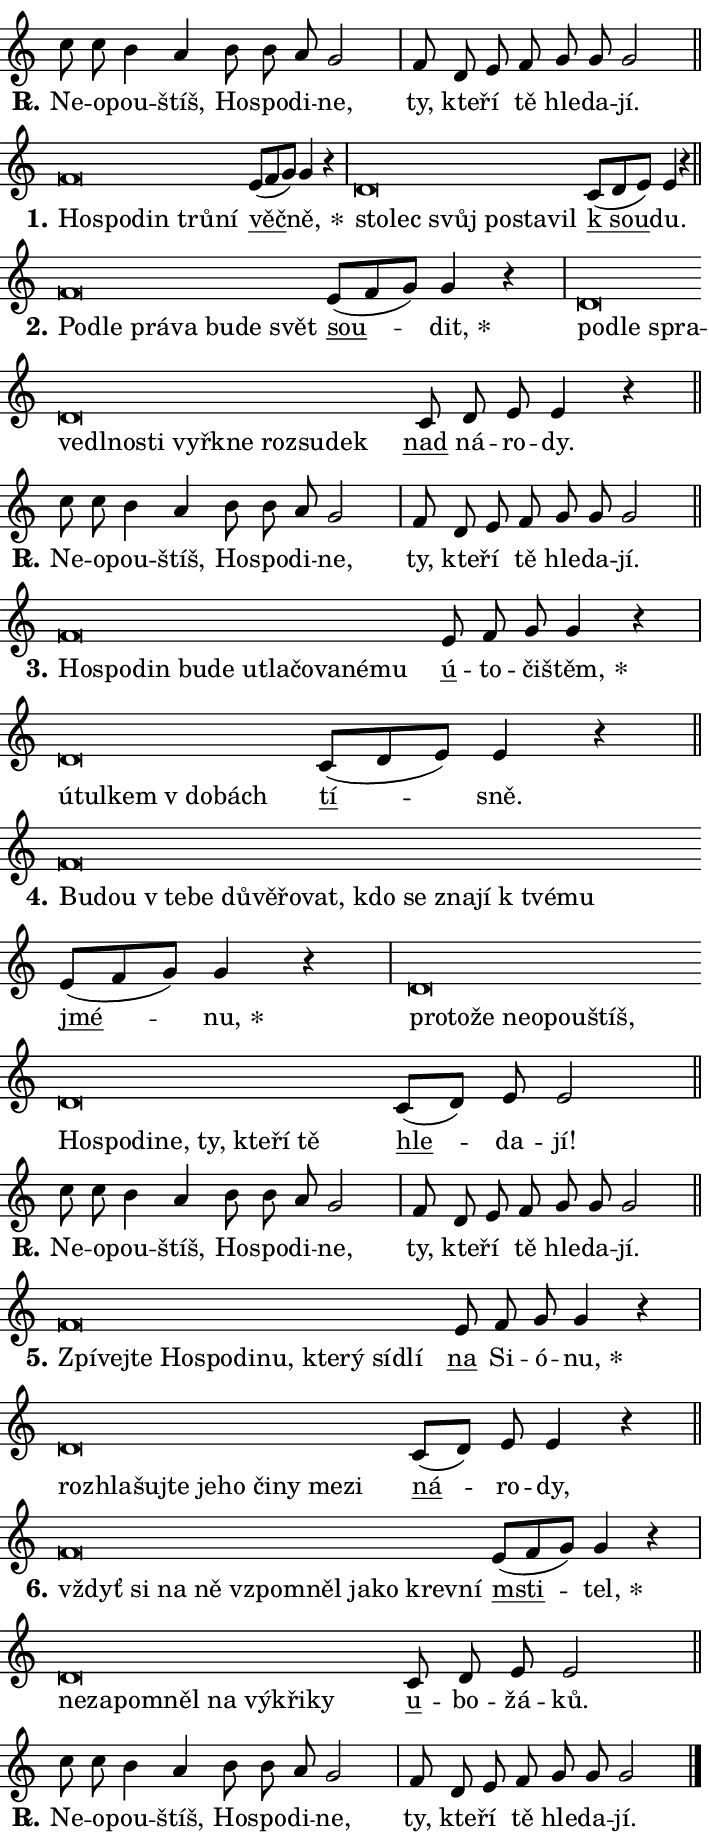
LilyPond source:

\version "2.24.0"
\header { tagline = "" }
\paper {
  indent = 0\cm
  top-margin = 0\cm
  right-margin = 0.13\cm % to fit lyric hyphens
  bottom-margin = 0\cm
  left-margin = 0\cm
  paper-width = 12\cm
  page-breaking = #ly:one-page-breaking
  system-system-spacing.basic-distance = #11
  score-system-spacing.basic-distance = #11
  ragged-last = ##f
}


%% Author: Thomas Morley
%% https://lists.gnu.org/archive/html/lilypond-user/2020-05/msg00002.html
#(define (line-position grob)
"Returns position of @var[grob} in current system:
   @code{'start}, if at first time-step
   @code{'end}, if at last time-step
   @code{'middle} otherwise
"
  (let* ((col (ly:item-get-column grob))
         (ln (ly:grob-object col 'left-neighbor))
         (rn (ly:grob-object col 'right-neighbor))
         (col-to-check-left (if (ly:grob? ln) ln col))
         (col-to-check-right (if (ly:grob? rn) rn col))
         (break-dir-left
           (and
             (ly:grob-property col-to-check-left 'non-musical #f)
             (ly:item-break-dir col-to-check-left)))
         (break-dir-right
           (and
             (ly:grob-property col-to-check-right 'non-musical #f)
             (ly:item-break-dir col-to-check-right))))
        (cond ((eqv? 1 break-dir-left) 'start)
              ((eqv? -1 break-dir-right) 'end)
              (else 'middle))))

#(define (tranparent-at-line-position vctor)
  (lambda (grob)
  "Relying on @code{line-position} select the relevant enry from @var{vctor}.
Used to determine transparency,"
    (case (line-position grob)
      ((end) (not (vector-ref vctor 0)))
      ((middle) (not (vector-ref vctor 1)))
      ((start) (not (vector-ref vctor 2))))))

noteHeadBreakVisibility =
#(define-music-function (break-visibility)(vector?)
"Makes @code{NoteHead}s transparent relying on @var{break-visibility}"
#{
  \override NoteHead.transparent =
    #(tranparent-at-line-position break-visibility)
#})

#(define delete-ledgers-for-transparent-note-heads
  (lambda (grob)
    "Reads whether a @code{NoteHead} is transparent.
If so this @code{NoteHead} is removed from @code{'note-heads} from
@var{grob}, which is supposed to be @code{LedgerLineSpanner}.
As a result ledgers are not printed for this @code{NoteHead}"
    (let* ((nhds-array (ly:grob-object grob 'note-heads))
           (nhds-list
             (if (ly:grob-array? nhds-array)
                 (ly:grob-array->list nhds-array)
                 '()))
           ;; Relies on the transparent-property being done before
           ;; Staff.LedgerLineSpanner.after-line-breaking is executed.
           ;; This is fragile ...
           (to-keep
             (remove
               (lambda (nhd)
                 (ly:grob-property nhd 'transparent #f))
               nhds-list)))
      ;; TODO find a better method to iterate over grob-arrays, similiar
      ;; to filter/remove etc for lists
      ;; For now rebuilt from scratch
      (set! (ly:grob-object grob 'note-heads)  '())
      (for-each
        (lambda (nhd)
          (ly:pointer-group-interface::add-grob grob 'note-heads nhd))
        to-keep))))

squashNotes = {
  \override NoteHead.X-extent = #'(-0.2 . 0.2)
  \override NoteHead.Y-extent = #'(-0.75 . 0)
  \override NoteHead.stencil =
    #(lambda (grob)
       (let ((pos (ly:grob-property grob 'staff-position)))
         (begin
           (if (< pos -7) (display "ERROR: Lower brevis then expected\n") (display ""))
           (if (<= pos -6) ly:text-interface::print ly:note-head::print))))
}
unSquashNotes = {
  \revert NoteHead.X-extent
  \revert NoteHead.Y-extent
  \revert NoteHead.stencil
}

hideNotes = \noteHeadBreakVisibility #begin-of-line-visible
unHideNotes = \noteHeadBreakVisibility #all-visible

% work-around for resetting accidentals
% https://lilypond.org/doc/v2.23/Documentation/notation/displaying-rhythms#unmetered-music
cadenzaMeasure = {
  \cadenzaOff
  \partial 1024 s1024
  \cadenzaOn
}

#(define-markup-command (accent layout props text) (markup?)
  "Underline accented syllable"
  (interpret-markup layout props
    #{\markup \override #'(offset . 4.3) \underline { #text }#}))

responsum = \markup \concat {
  "R" \hspace #-1.05 \path #0.1 #'((moveto 0 0.07) (lineto 0.9 0.8)) \hspace #0.05 "."
}

spaceSize = #0.6828661417322834 % exact space size for TeX Gyre Schola

\layout {
  \context {
    \Staff
    \remove "Time_signature_engraver"
    \override LedgerLineSpanner.after-line-breaking = #delete-ledgers-for-transparent-note-heads
  }
  \context {
    \Lyrics {
      \override LyricSpace.minimum-distance = \spaceSize
      \override LyricText.font-name = #"TeX Gyre Schola"
      \override LyricText.font-size = 1
      \override StanzaNumber.font-name = #"TeX Gyre Schola Bold"
      \override StanzaNumber.font-size = 1
    }
  }
  \context {
    \Score 
    \override NoteHead.text =
      #(lambda (grob) 
        (let ((pos (ly:grob-property grob 'staff-position)))
          #{\markup {
            \combine
              \halign #-0.55 \raise #(if (= pos -6) 0 0.5) \override #'(thickness . 2) \draw-line #'(3.2 . 0)
              \musicglyph "noteheads.sM1"
          }#}))
  }
}

% magnetic-lyrics.ily
%
%   written by
%     Jean Abou Samra <jean@abou-samra.fr>
%     Werner Lemberg <wl@gnu.org>
%
%   adapted by
%     Jiri Hon <jiri.hon@gmail.com>
%
% Version 2022-Apr-15

% https://www.mail-archive.com/lilypond-user@gnu.org/msg149350.html

#(define (Left_hyphen_pointer_engraver context)
   "Collect syllable-hyphen-syllable occurrences in lyrics and store
them in properties.  This engraver only looks to the left.  For
example, if the lyrics input is @code{foo -- bar}, it does the
following.

@itemize @bullet
@item
Set the @code{text} property of the @code{LyricHyphen} grob between
@q{foo} and @q{bar} to @code{foo}.

@item
Set the @code{left-hyphen} property of the @code{LyricText} grob with
text @q{foo} to the @code{LyricHyphen} grob between @q{foo} and
@q{bar}.
@end itemize

Use this auxiliary engraver in combination with the
@code{lyric-@/text::@/apply-@/magnetic-@/offset!} hook."
   (let ((hyphen #f)
         (text #f))
     (make-engraver
      (acknowledgers
       ((lyric-syllable-interface engraver grob source-engraver)
        (set! text grob)))
      (end-acknowledgers
       ((lyric-hyphen-interface engraver grob source-engraver)
        ;(when (not (grob::has-interface grob 'lyric-space-interface))
          (set! hyphen grob)));)
      ((stop-translation-timestep engraver)
       (when (and text hyphen)
         (ly:grob-set-object! text 'left-hyphen hyphen))
       (set! text #f)
       (set! hyphen #f)))))

#(define (lyric-text::apply-magnetic-offset! grob)
   "If the space between two syllables is less than the value in
property @code{LyricText@/.details@/.squash-threshold}, move the right
syllable to the left so that it gets concatenated with the left
syllable.

Use this function as a hook for
@code{LyricText@/.after-@/line-@/breaking} if the
@code{Left_@/hyphen_@/pointer_@/engraver} is active."
   (let ((hyphen (ly:grob-object grob 'left-hyphen #f)))
     (when hyphen
       (let ((left-text (ly:spanner-bound hyphen LEFT)))
         (when (grob::has-interface left-text 'lyric-syllable-interface)
           (let* ((common (ly:grob-common-refpoint grob left-text X))
                  (this-x-ext (ly:grob-extent grob common X))
                  (left-x-ext
                   (begin
                     ;; Trigger magnetism for left-text.
                     (ly:grob-property left-text 'after-line-breaking)
                     (ly:grob-extent left-text common X)))
                  ;; `delta` is the gap width between two syllables.
                  (delta (- (interval-start this-x-ext)
                            (interval-end left-x-ext)))
                  (details (ly:grob-property grob 'details))
                  (threshold (assoc-get 'squash-threshold details 0.2)))
             (when (< delta threshold)
               (let* (;; We have to manipulate the input text so that
                      ;; ligatures crossing syllable boundaries are not
                      ;; disabled.  For languages based on the Latin
                      ;; script this is essentially a beautification.
                      ;; However, for non-Western scripts it can be a
                      ;; necessity.
                      (lt (ly:grob-property left-text 'text))
                      (rt (ly:grob-property grob 'text))
                      (is-space (grob::has-interface hyphen 'lyric-space-interface))
                      (space (if is-space " " ""))
                      (extra-delta (if is-space spaceSize 0))
                      ;; Append new syllable.
                      (ltrt-space (if (and (string? lt) (string? rt))
                                (string-append lt space rt)
                                (make-concat-markup (list lt space rt))))
                      ;; Right-align `ltrt` to the right side.
                      (ltrt-space-markup (grob-interpret-markup
                               grob
                               (make-translate-markup
                                (cons (interval-length this-x-ext) 0)
                                (make-right-align-markup ltrt-space)))))
                 (begin
                   ;; Don't print `left-text`.
                   (ly:grob-set-property! left-text 'stencil #f)
                   ;; Set text and stencil (which holds all collected
                   ;; syllables so far) and shift it to the left.
                   (ly:grob-set-property! grob 'text ltrt-space)
                   (ly:grob-set-property! grob 'stencil ltrt-space-markup)
                   (ly:grob-translate-axis! grob (- (- delta extra-delta)) X))))))))))


#(define (lyric-hyphen::displace-bounds-first grob)
   ;; Make very sure this callback isn't triggered too early.
   (let ((left (ly:spanner-bound grob LEFT))
         (right (ly:spanner-bound grob RIGHT)))
     (ly:grob-property left 'after-line-breaking)
     (ly:grob-property right 'after-line-breaking)
     (ly:lyric-hyphen::print grob)))

squashThreshold = #0.4

\layout {
  \context {
    \Lyrics
    \consists #Left_hyphen_pointer_engraver
    \override LyricText.after-line-breaking =
      #lyric-text::apply-magnetic-offset!
    \override LyricHyphen.stencil = #lyric-hyphen::displace-bounds-first
    \override LyricText.details.squash-threshold = \squashThreshold
    \override LyricHyphen.minimum-distance = 0
    \override LyricHyphen.minimum-length = \squashThreshold
  }
}

squashText = \override LyricText.details.squash-threshold = 9999
unSquashText = \override LyricText.details.squash-threshold = \squashThreshold

leftText = \override LyricText.self-alignment-X = #LEFT
unLeftText = \revert LyricText.self-alignment-X

starOffset = #(lambda (grob) 
                (let ((x_offset (ly:self-alignment-interface::aligned-on-x-parent grob)))
                  (if (= x_offset 0) 0 (+ x_offset 1.2))))

star = #(define-music-function (syllable)(string?)
"Append star separator at the end of a syllable"
#{
  \once \override LyricText.X-offset = #starOffset
  \lyricmode { \markup {
    #syllable
    \override #'((font-name . "TeX Gyre Schola Bold")) \hspace #0.2 \lower #0.65 \larger "*"
  } }
#})

starAccent = #(define-music-function (syllable)(string?)
"Append star separator at the end of a syllable and make accent"
#{
  \once \override LyricText.X-offset = #starOffset
  \lyricmode { \markup {
    \accent #syllable
    \override #'((font-name . "TeX Gyre Schola Bold")) \hspace #0.2 \lower #0.65 \larger "*"
  } }
#})

breath = #(define-music-function (syllable)(string?)
"Append breathing indicator at the end of a syllable"
#{
  \lyricmode { \markup { #syllable "+" } }
#})

optionalBreath = #(define-music-function (syllable)(string?)
"Append optional breathing indicator at the end of a syllable"
#{
  \lyricmode { \markup { #syllable "(+)" } }
#})


\score {
    <<
        \new Voice = "melody" { \cadenzaOn \key c \major \relative { c''8 c b4 a b8 b a g2 \cadenzaMeasure \bar "|" f8 d e f g g g2 \cadenzaMeasure \bar "||" \break } }
        \new Lyrics \lyricsto "melody" { \lyricmode { \set stanza = \responsum
Ne -- o -- pou -- štíš, Ho -- spo -- di -- ne, ty, kte -- ří tě hle -- da -- jí. } }
    >>
    \layout {}
}

\score {
    <<
        \new Voice = "melody" { \cadenzaOn \key c \major \relative { \squashNotes f'\breve*1/16 \hideNotes \breve*1/16 \bar "" \breve*1/16 \bar "" \breve*1/16 \breve*1/16 \bar "" \unHideNotes \unSquashNotes \bar "" e8[( f g)] g4 r \cadenzaMeasure \bar "|" \squashNotes d\breve*1/16 \hideNotes \breve*1/16 \bar "" \breve*1/16 \bar "" \breve*1/16 \bar "" \breve*1/16 \breve*1/16 \bar "" \unHideNotes \unSquashNotes \bar "" c8[( d e)] e4 r \cadenzaMeasure \bar "||" \break } }
        \new Lyrics \lyricsto "melody" { \lyricmode { \set stanza = "1."
\leftText Ho -- \squashText spo -- din trů -- ní \unLeftText \unSquashText \markup \accent věč -- \star ně, \leftText sto -- \squashText lec svůj po -- sta -- vil \unLeftText \unSquashText \markup \accent "k sou" -- du. } }
    >>
    \layout {}
}

\score {
    <<
        \new Voice = "melody" { \cadenzaOn \key c \major \relative { \squashNotes f'\breve*1/16 \hideNotes \breve*1/16 \bar "" \breve*1/16 \bar "" \breve*1/16 \bar "" \breve*1/16 \bar "" \breve*1/16 \breve*1/16 \bar "" \unHideNotes \unSquashNotes \bar "" e8[( f g)] g4 r \cadenzaMeasure \bar "|" \squashNotes d\breve*1/16 \hideNotes \breve*1/16 \bar "" \breve*1/16 \bar "" \breve*1/16 \bar "" \breve*1/16 \bar "" \breve*1/16 \bar "" \breve*1/16 \bar "" \breve*1/16 \bar "" \breve*1/16 \bar "" \breve*1/16 \bar "" \breve*1/16 \breve*1/16 \bar "" \unHideNotes \unSquashNotes \bar "" c8 d e e4 r \cadenzaMeasure \bar "||" \break } }
        \new Lyrics \lyricsto "melody" { \lyricmode { \set stanza = "2."
\leftText Po -- \squashText dle prá -- va bu -- de svět \unLeftText \unSquashText \markup \accent sou -- \star dit, \leftText po -- \squashText dle spra -- ve -- dl -- no -- sti vy -- řkne roz -- su -- dek \unLeftText \unSquashText \markup \accent nad ná -- ro -- dy. } }
    >>
    \layout {}
}

\score {
    <<
        \new Voice = "melody" { \cadenzaOn \key c \major \relative { c''8 c b4 a b8 b a g2 \cadenzaMeasure \bar "|" f8 d e f g g g2 \cadenzaMeasure \bar "||" \break } }
        \new Lyrics \lyricsto "melody" { \lyricmode { \set stanza = \responsum
Ne -- o -- pou -- štíš, Ho -- spo -- di -- ne, ty, kte -- ří tě hle -- da -- jí. } }
    >>
    \layout {}
}

\score {
    <<
        \new Voice = "melody" { \cadenzaOn \key c \major \relative { \squashNotes f'\breve*1/16 \hideNotes \breve*1/16 \bar "" \breve*1/16 \bar "" \breve*1/16 \bar "" \breve*1/16 \bar "" \breve*1/16 \bar "" \breve*1/16 \bar "" \breve*1/16 \bar "" \breve*1/16 \bar "" \breve*1/16 \breve*1/16 \bar "" \unHideNotes \unSquashNotes \bar "" e8 f g g4 r \cadenzaMeasure \bar "|" \squashNotes d\breve*1/16 \hideNotes \breve*1/16 \bar "" \breve*1/16 \bar "" \breve*1/16 \breve*1/16 \bar "" \unHideNotes \unSquashNotes \bar "" c8[( d e)] e4 r \cadenzaMeasure \bar "||" \break } }
        \new Lyrics \lyricsto "melody" { \lyricmode { \set stanza = "3."
\leftText Ho -- \squashText spo -- din bu -- de u -- tla -- čo -- va -- né -- mu \unLeftText \unSquashText \markup \accent ú -- to -- či -- \star štěm, \leftText ú -- \squashText tul -- kem "v do" -- bách \unLeftText \unSquashText \markup \accent tí -- sně. } }
    >>
    \layout {}
}

\score {
    <<
        \new Voice = "melody" { \cadenzaOn \key c \major \relative { \squashNotes f'\breve*1/16 \hideNotes \breve*1/16 \bar "" \breve*1/16 \bar "" \breve*1/16 \bar "" \breve*1/16 \bar "" \breve*1/16 \bar "" \breve*1/16 \bar "" \breve*1/16 \bar "" \breve*1/16 \bar "" \breve*1/16 \bar "" \breve*1/16 \bar "" \breve*1/16 \bar "" \breve*1/16 \breve*1/16 \bar "" \unHideNotes \unSquashNotes \bar "" e8[( f g)] g4 r \cadenzaMeasure \bar "|" \squashNotes d\breve*1/16 \hideNotes \breve*1/16 \bar "" \breve*1/16 \bar "" \breve*1/16 \bar "" \breve*1/16 \bar "" \breve*1/16 \bar "" \breve*1/16 \bar "" \breve*1/16 \bar "" \breve*1/16 \bar "" \breve*1/16 \bar "" \breve*1/16 \bar "" \breve*1/16 \bar "" \breve*1/16 \bar "" \breve*1/16 \breve*1/16 \bar "" \unHideNotes \unSquashNotes \bar "" c8[( d)] e e2 \cadenzaMeasure \bar "||" \break } }
        \new Lyrics \lyricsto "melody" { \lyricmode { \set stanza = "4."
\leftText Bu -- \squashText dou "v te" -- be dů -- vě -- řo -- vat, kdo se zna -- jí "k tvé" -- mu \unLeftText \unSquashText \markup \accent jmé -- \star nu, \leftText pro -- \squashText to -- že ne -- o -- pou -- štíš, Ho -- spo -- di -- ne, ty, kte -- ří tě \unLeftText \unSquashText \markup \accent hle -- da -- jí! } }
    >>
    \layout {}
}

\score {
    <<
        \new Voice = "melody" { \cadenzaOn \key c \major \relative { c''8 c b4 a b8 b a g2 \cadenzaMeasure \bar "|" f8 d e f g g g2 \cadenzaMeasure \bar "||" \break } }
        \new Lyrics \lyricsto "melody" { \lyricmode { \set stanza = \responsum
Ne -- o -- pou -- štíš, Ho -- spo -- di -- ne, ty, kte -- ří tě hle -- da -- jí. } }
    >>
    \layout {}
}

\score {
    <<
        \new Voice = "melody" { \cadenzaOn \key c \major \relative { \squashNotes f'\breve*1/16 \hideNotes \breve*1/16 \bar "" \breve*1/16 \bar "" \breve*1/16 \bar "" \breve*1/16 \bar "" \breve*1/16 \bar "" \breve*1/16 \bar "" \breve*1/16 \bar "" \breve*1/16 \bar "" \breve*1/16 \breve*1/16 \bar "" \unHideNotes \unSquashNotes \bar "" e8 f g g4 r \cadenzaMeasure \bar "|" \squashNotes d\breve*1/16 \hideNotes \breve*1/16 \bar "" \breve*1/16 \bar "" \breve*1/16 \bar "" \breve*1/16 \bar "" \breve*1/16 \bar "" \breve*1/16 \bar "" \breve*1/16 \bar "" \breve*1/16 \breve*1/16 \bar "" \unHideNotes \unSquashNotes \bar "" c8[( d)] e e4 r \cadenzaMeasure \bar "||" \break } }
        \new Lyrics \lyricsto "melody" { \lyricmode { \set stanza = "5."
\leftText Zpí -- \squashText vej -- te Ho -- spo -- di -- nu, kte -- rý sí -- dlí \unLeftText \unSquashText \markup \accent na Si -- ó -- \star nu, \leftText roz -- \squashText hla -- šuj -- te je -- ho či -- ny me -- zi \unLeftText \unSquashText \markup \accent ná -- ro -- dy, } }
    >>
    \layout {}
}

\score {
    <<
        \new Voice = "melody" { \cadenzaOn \key c \major \relative { \squashNotes f'\breve*1/16 \hideNotes \breve*1/16 \bar "" \breve*1/16 \bar "" \breve*1/16 \bar "" \breve*1/16 \bar "" \breve*1/16 \bar "" \breve*1/16 \bar "" \breve*1/16 \bar "" \breve*1/16 \breve*1/16 \bar "" \unHideNotes \unSquashNotes \bar "" e8[( f g)] g4 r \cadenzaMeasure \bar "|" \squashNotes d\breve*1/16 \hideNotes \breve*1/16 \bar "" \breve*1/16 \bar "" \breve*1/16 \bar "" \breve*1/16 \bar "" \breve*1/16 \bar "" \breve*1/16 \breve*1/16 \bar "" \unHideNotes \unSquashNotes \bar "" c8 d e e2 \cadenzaMeasure \bar "||" \break } }
        \new Lyrics \lyricsto "melody" { \lyricmode { \set stanza = "6."
\leftText vždyť \squashText si na ně vzpo -- mněl ja -- ko krev -- ní \unLeftText \unSquashText \markup \accent msti -- \star tel, \leftText ne -- \squashText za -- po -- mněl na vý -- kři -- ky \unLeftText \unSquashText \markup \accent u -- bo -- žá -- ků. } }
    >>
    \layout {}
}

\score {
    <<
        \new Voice = "melody" { \cadenzaOn \key c \major \relative { c''8 c b4 a b8 b a g2 \cadenzaMeasure \bar "|" f8 d e f g g g2 \cadenzaMeasure \bar "||" \break } \bar "|." }
        \new Lyrics \lyricsto "melody" { \lyricmode { \set stanza = \responsum
Ne -- o -- pou -- štíš, Ho -- spo -- di -- ne, ty, kte -- ří tě hle -- da -- jí. } }
    >>
    \layout {}
}
